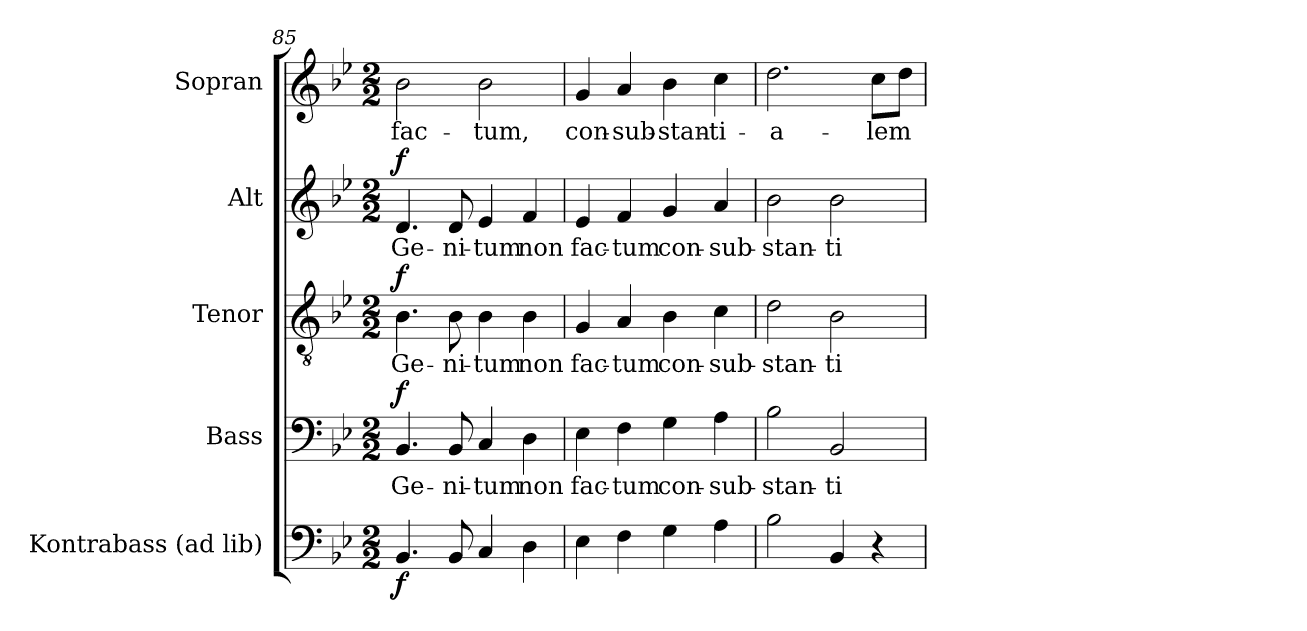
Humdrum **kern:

**kern	**dynam	**kern	**text	**dynam	**kern	**text	**dynam	**kern	**text	**dynam	**kern	**text
*part5	*part5	*part4	*part4	*part4	*part3	*part3	*part3	*part2	*part2	*part2	*part1	*part1
*staff5	*staff5	*staff4	*staff4	*staff4	*staff3	*staff3	*staff3	*staff2	*staff2	*staff2	*staff1	*staff1
*I"Kontrabass (ad lib)	*	*I"Bass	*	*	*I"Tenor	*	*	*I"Alt	*	*	*I"Sopran	*
*I'Kb.	*	*I'B.	*	*	*I'T.	*	*	*I'A.	*	*	*I'S.	*
*clefF4	*	*clefF4	*	*	*clefGv2	*	*	*clefG2	*	*	*clefG2	*
*ITrd7c12	*	*	*	*	*	*	*	*	*	*	*	*
*k[b-e-]	*	*k[b-e-]	*	*	*k[b-e-]	*	*	*k[b-e-]	*	*	*k[b-e-]	*
*B-:	*	*B-:	*	*	*B-:	*	*	*B-:	*	*	*B-:	*
*M2/2	*	*M2/2	*	*	*M2/2	*	*	*M2/2	*	*	*M2/2	*
=85	=85	=85	=85	=85	=85	=85	=85	=85	=85	=85	=85	=85
!	!LO:DY:b	!	!LO:LY:b	!LO:DY:a	!	!LO:LY:b	!LO:DY:a	!	!LO:LY:b	!LO:DY:a	!	!LO:LY:b
4.BBB-/	f	4.BB-/	Ge-	f	4.B-\	Ge-	f	4.d/	Ge-	f	2b-\	fac-
!	!	!	!LO:LY:b	!	!	!LO:LY:b	!	!	!LO:LY:b	!	!	!
8BBB-/	.	8BB-/	-ni-	.	8B-\	-ni-	.	8d/	-ni-	.	.	.
!	!	!	!LO:LY:b	!	!	!LO:LY:b	!	!	!LO:LY:b	!	!	!LO:LY:b
4CC/	.	4C/	-tum	.	4B-\	-tum	.	4e-/	-tum	.	2b-\	-tum,
!	!	!	!LO:LY:b	!	!	!LO:LY:b	!	!	!LO:LY:b	!	!	!
4DD\	.	4D\	non	.	4B-\	non	.	4f/	non	.	.	.
=86	=86	=86	=86	=86	=86	=86	=86	=86	=86	=86	=86	=86
!	!	!	!LO:LY:b	!	!	!LO:LY:b	!	!	!LO:LY:b	!	!	!LO:LY:b
4EE-\	.	4E-\	fac-	.	4G/	fac-	.	4e-/	fac-	.	4g/	con-
!	!	!	!LO:LY:b	!	!	!LO:LY:b	!	!	!LO:LY:b	!	!	!LO:LY:b
4FF\	.	4F\	-tum	.	4A/	-tum	.	4f/	-tum	.	4a/	-sub-
!	!	!	!LO:LY:b	!	!	!LO:LY:b	!	!	!LO:LY:b	!	!	!LO:LY:b
4GG\	.	4G\	con-	.	4B-\	con-	.	4g/	con-	.	4b-\	-stan-
!	!	!	!LO:LY:b	!	!	!LO:LY:b	!	!	!LO:LY:b	!	!	!LO:LY:b
4AA\	.	4A\	-sub-	.	4c\	-sub-	.	4a/	-sub-	.	4cc\	-ti-
=87	=87	=87	=87	=87	=87	=87	=87	=87	=87	=87	=87	=87
!	!	!	!LO:LY:b	!	!	!LO:LY:b	!	!	!LO:LY:b	!	!	!LO:LY:b
2BB-\	.	2B-\	-stan-	.	2d\	-stan-	.	2b-\	-stan-	.	2.dd\	-a-
!	!	!	!LO:LY:b	!	!	!LO:LY:b	!	!	!LO:LY:b	!	!	!
4BBB-/	.	2BB-/	-ti-	.	2B-\	-ti-	.	2b-\	-ti-	.	.	.
!	!	!	!	!	!	!	!	!	!	!	!	!LO:LY:b
4r	.	.	.	.	.	.	.	.	.	.	8cc\L	-lem
.	.	.	.	.	.	.	.	.	.	.	8dd\J	.
=	=	=	=	=	=	=	=	=	=	=	=	=
*-	*-	*-	*-	*-	*-	*-	*-	*-	*-	*-	*-	*-
